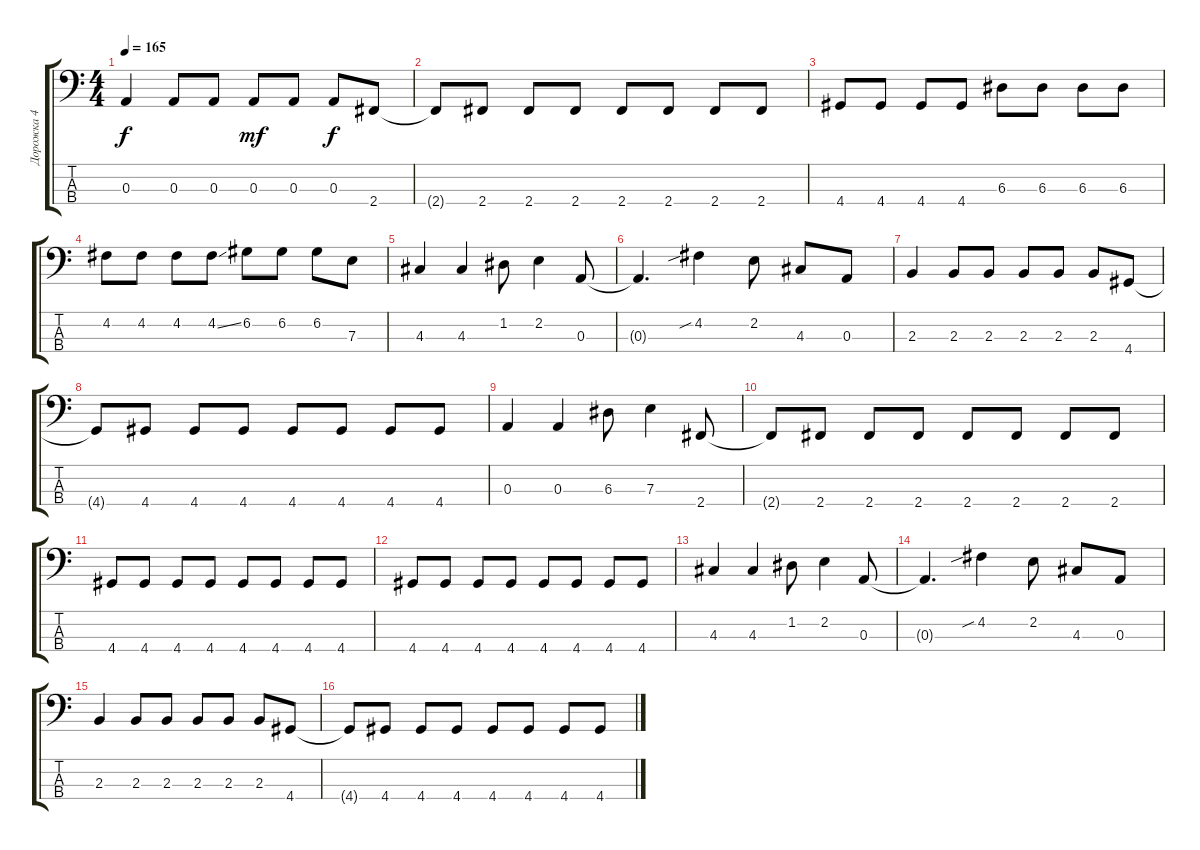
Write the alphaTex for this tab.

\track ("Дорожка 4" "Дорожка 4") {instrument electricbassfinger}
\staff {score tabs}
\tuning (G2 D2 A1 E1) {hide}
\ts (4 4)
\tempo 165
\clef f4
\ks c
0.3.4{dy f} 0.3.8 0.3.8 0.3.8{dy mf} 0.3.8 0.3.8{dy f} 2.4.8 |
2.4{t}.8 2.4.8 2.4.8 2.4.8 2.4.8 2.4.8 2.4.8 2.4.8 |
4.4.8 4.4.8 4.4.8 4.4.8 6.3.8 6.3.8 6.3.8 6.3.8 |
4.2.8 4.2.8 4.2.8 4.2{ss}.8 6.2.8 6.2.8 6.2.8 7.3.8 |
4.3.4 4.3.4 1.2.8 2.2.4 0.3.8 |
0.3{t}.4{d} 4.2{sib}.4 2.2.8 4.3.8 0.3.8 |
2.3.4 2.3.8 2.3.8 2.3.8 2.3.8 2.3.8 4.4.8 |
4.4{t}.8 4.4.8 4.4.8 4.4.8 4.4.8 4.4.8 4.4.8 4.4.8 |
0.3.4 0.3.4 6.3.8 7.3.4 2.4.8 |
2.4{t}.8 2.4.8 2.4.8 2.4.8 2.4.8 2.4.8 2.4.8 2.4.8 |
4.4.8 4.4.8 4.4.8 4.4.8 4.4.8 4.4.8 4.4.8 4.4.8 |
4.4.8 4.4.8 4.4.8 4.4.8 4.4.8 4.4.8 4.4.8 4.4.8 |
4.3.4 4.3.4 1.2.8 2.2.4 0.3.8 |
0.3{t}.4{d} 4.2{sib}.4 2.2.8 4.3.8 0.3.8 |
2.3.4 2.3.8 2.3.8 2.3.8 2.3.8 2.3.8 4.4.8 |
4.4{t}.8 4.4.8 4.4.8 4.4.8 4.4.8 4.4.8 4.4.8 4.4.8
